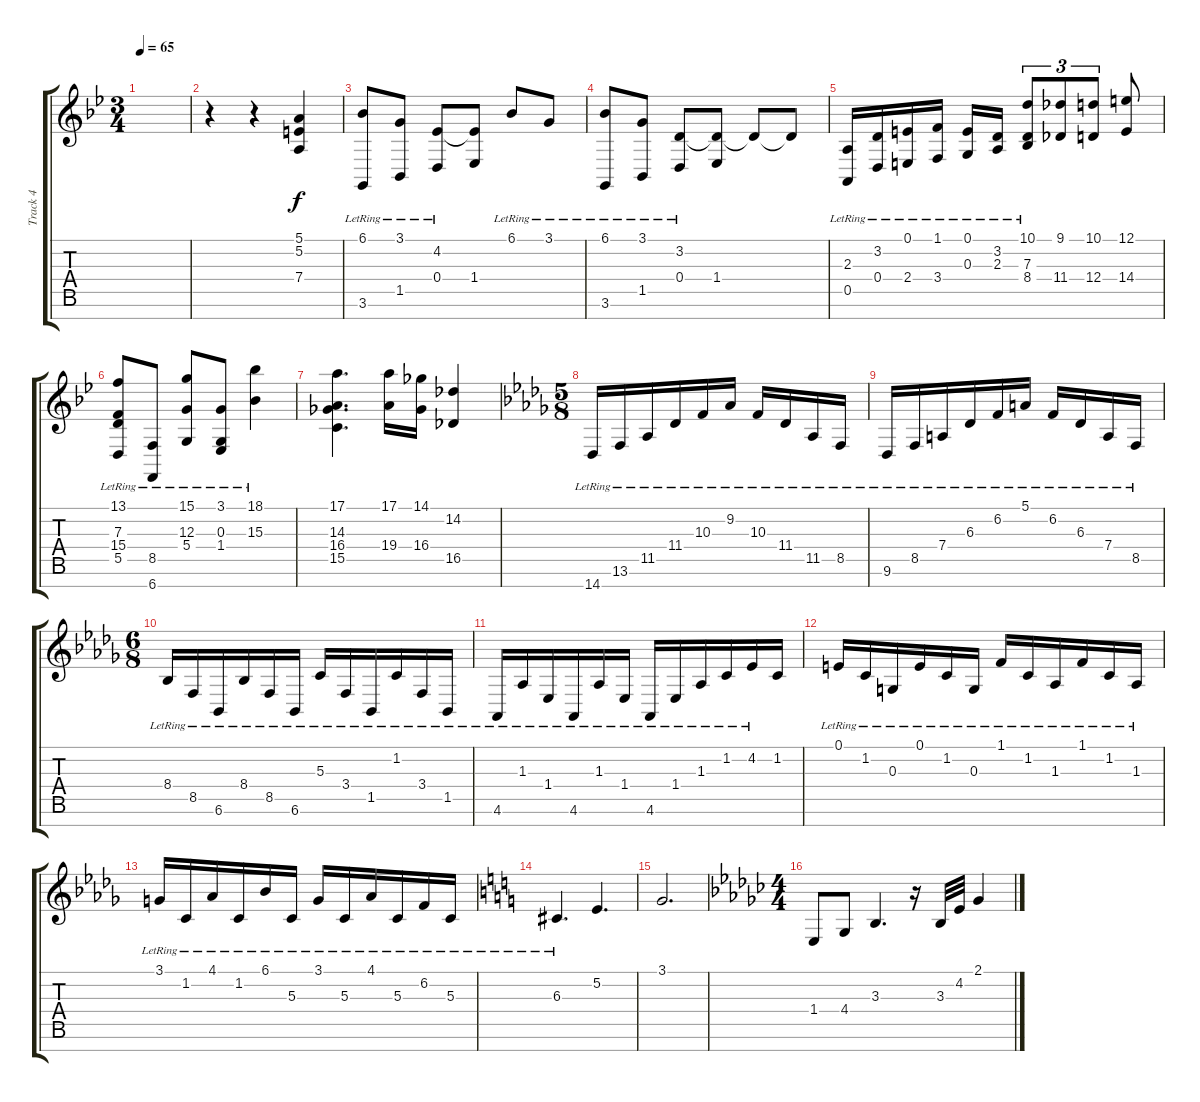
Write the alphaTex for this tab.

\track ("Track 4" "Track 4") {instrument lead2sawtooth}
\staff {score tabs}
\tuning (E4 B3 G3 D3 A2 E2 B1) {hide}
\ts (3 4)
\tempo 65
\clef g2
\ks bb
|
r.4 r.4 (5.1 5.2 7.4).4 |
(6.1{lr} 3.6).8 (3.1{lr} 1.5).8 (4.2{lr} 0.4).8 (4.2{t} 1.4).8 6.1{lr}.8 3.1{lr}.8 |
(6.1{lr} 3.6).8 (3.1{lr} 1.5).8 (3.2{lr} 0.4).8 (3.2{t} 1.4).8 3.2{t}.8 3.2{t}.8 |
(2.3{lr} 0.5).16 (3.2{lr} 0.4).16 (0.1{lr} 2.4).16 (1.1{lr} 3.4).16 (0.1{lr} 0.3).16 (3.2{lr} 2.3).16 (10.1{lr} 7.3 8.4).8{tu (3 2)} (9.1 11.4).8{tu (3 2)} (10.1 12.4).8{tu (3 2)} (12.1 14.4).8 |
(13.1{lr} 7.3 15.4{lr} 5.5).8 (8.5{lr} 6.7).8 (15.1{lr} 12.3{lr} 5.4).8 (3.1{lr} 0.3{lr} 1.4).8 (18.1{lr} 15.3{lr}).4 |
(17.1 14.3 16.4 15.5).4{d} (17.1 19.4).16 (14.1 16.4).16 (14.2 16.5).4 |
\ts (5 8)
\ks db
14.7{lr}.16 13.6{lr}.16 11.5{lr}.16 11.4{lr}.16 10.3{lr}.16 9.2{lr}.16 10.3{lr}.16 11.4{lr}.16 11.5{lr}.16 8.5{lr}.16 |
9.6{lr}.16 8.5{lr}.16 7.4{lr}.16 6.3{lr}.16 6.2{lr}.16 5.1{lr}.16 6.2{lr}.16 6.3{lr}.16 7.4{lr}.16 8.5{lr}.16 |
\ts (6 8)
8.4{lr}.16 8.5{lr}.16 6.6{lr}.16 8.4{lr}.16 8.5{lr}.16 6.6{lr}.16 5.3{lr}.16 3.4{lr}.16 1.5{lr}.16 1.2{lr}.16 3.4{lr}.16 1.5{lr}.16 |
4.6{lr}.16 1.3{lr}.16 1.4{lr}.16 4.6{lr}.16 1.3{lr}.16 1.4{lr}.16 4.6{lr}.16 1.4{lr}.16 1.3{lr}.16 1.2{lr}.16 4.2{lr}.16 1.2.16 |
0.1{lr}.16 1.2{lr}.16 0.3{lr}.16 0.1{lr}.16 1.2{lr}.16 0.3{lr}.16 1.1{lr}.16 1.2{lr}.16 1.3{lr}.16 1.1{lr}.16 1.2{lr}.16 1.3{lr}.16 |
3.1{lr}.16 1.2{lr}.16 4.1{lr}.16 1.2{lr}.16 6.1{lr}.16 5.3{lr}.16 3.1{lr}.16 5.3{lr}.16 4.1{lr}.16 5.3{lr}.16 6.2{lr}.16 5.3{lr}.16 |
\ks aminor
6.3{lr}.4{d} 5.2.4{d} |
3.1.2{d} |
\ts (4 4)
\ks ebminor
1.4.8 4.4.8 3.3.4{d} r.16 3.3.32 4.2.32 2.1.4
